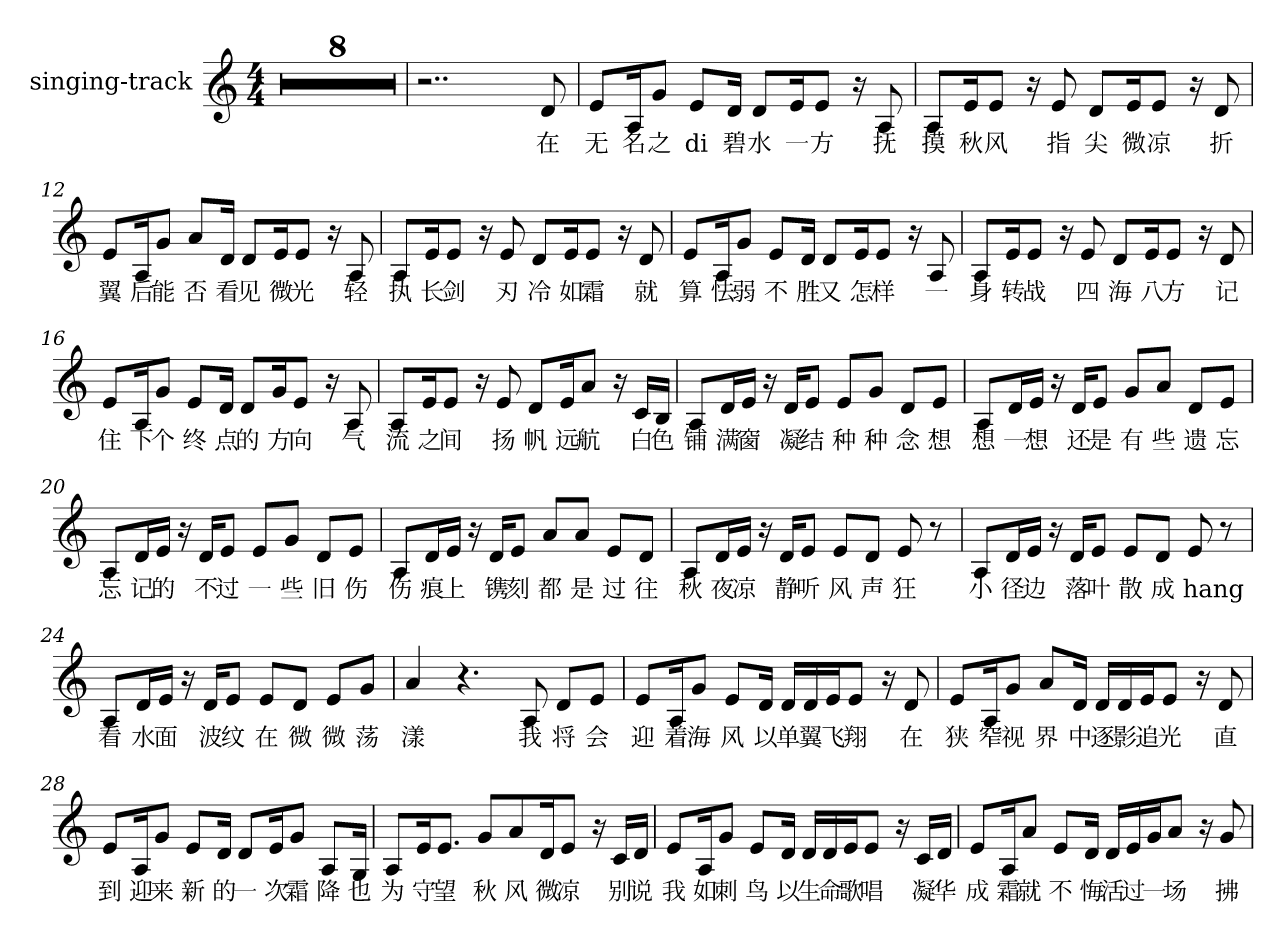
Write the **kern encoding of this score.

**kern	**text
*part1	*part1
*staff1	*staff1
*I"singing-track	*
*clefG2	*
*k[]	*
*a:	*
*M4/4	*
*MM120	*
=1	=1
1r	.
=2	=2
1r	.
=3	=3
1r	.
=4	=4
1r	.
=5	=5
1r	.
=6	=6
1r	.
=7	=7
1r	.
=8	=8
1r	.
=9	=9
2..r	.
8d	在
=10	=10
8e/L	无
16A/K	名
8g/J	之
8e/L	di
16d/Jk	碧
8d/L	水
16e/K	一
8e/J	方
16r	.
8A	抚
=11	=11
8A/L	摸
16e/K	秋
8e/J	风
16r	.
8e	指
8d/L	尖
16e/K	微
8e/J	凉
16r	.
8d	折
=12	=12
8e/L	翼
16A/K	后
8g/J	能
8a/L	否
16d/Jk	看
8d/L	见
16e/K	微
8e/J	光
16r	.
8A	轻
=13	=13
8A/L	执
16e/K	长
8e/J	剑
16r	.
8e	刃
8d/L	冷
16e/K	如
8e/J	霜
16r	.
8d	就
=14	=14
8e/L	算
16A/K	怯
8g/J	弱
8e/L	不
16d/Jk	胜
8d/L	又
16e/K	怎
8e/J	样
16r	.
8A	一
=15	=15
8A/L	身
16e/K	转
8e/J	战
16r	.
8e	四
8d/L	海
16e/K	八
8e/J	方
16r	.
8d	记
=16	=16
8e/L	住
16A/K	下
8g/J	个
8e/L	终
16d/Jk	点
8d/L	的
16g/K	方
8e/J	向
16r	.
8A	气
=17	=17
8A/L	流
16e/K	之
8e/J	间
16r	.
8e	扬
8d/L	帆
16e/K	远
8a/J	航
16r	.
16c/LL	白
16B/JJ	色
=18	=18
8A/L	铺
16d/L	满
16e/JJ	窗
16r	.
16d/KL	凝
8e/J	结
8e/L	种
8g/J	种
8d/L	念
8e/J	想
=19	=19
8A/L	想
16d/L	一
16e/JJ	想
16r	.
16d/KL	还
8e/J	是
8g/L	有
8a/J	些
8d/L	遗
8e/J	忘
=20	=20
8A/L	忘
16d/L	记
16e/JJ	的
16r	.
16d/KL	不
8e/J	过
8e/L	一
8g/J	些
8d/L	旧
8e/J	伤
=21	=21
8A/L	伤
16d/L	痕
16e/JJ	上
16r	.
16d/KL	镌
8e/J	刻
8a/L	都
8a/J	是
8e/L	过
8d/J	往
=22	=22
8A/L	秋
16d/L	夜
16e/JJ	凉
16r	.
16d/KL	静
8e/J	听
8e/L	风
8d/J	声
8e	狂
8r	.
=23	=23
8A/L	小
16d/L	径
16e/JJ	边
16r	.
16d/KL	落
8e/J	叶
8e/L	散
8d/J	成
8e	hang
8r	.
=24	=24
8A/L	看
16d/L	水
16e/JJ	面
16r	.
16d/KL	波
8e/J	纹
8e/L	在
8d/J	微
8e/L	微
8g/J	荡
=25	=25
4a	漾
4.r	.
8A	我
8d/L	将
8e/J	会
=26	=26
8e/L	迎
16A/K	着
8g/J	海
8e/L	风
16d/Jk	以
16d/LL	单
16d/J	翼
16e/K	飞
8e/J	翔
16r	.
8d	在
=27	=27
8e/L	狭
16A/K	窄
8g/J	视
8a/L	界
16d/Jk	中
16d/LL	逐
16d/J	影
16e/K	追
8e/J	光
16r	.
8d	直
=28	=28
8e/L	到
16A/K	迎
8g/J	来
8e/L	新
16d/Jk	的
8d/L	一
16e/K	次
8g/J	霜
8A/L	降
16G/Jk	也
=29	=29
8A/L	为
16e/K	守
8.e/J	望
8g/L	秋
8a/	风
16d/K	微
8e/J	凉
16r	.
16c/LL	别
16d/JJ	说
=30	=30
8e/L	我
16A/K	如
8g/J	刺
8e/L	鸟
16d/Jk	以
16d/LL	生
16d/J	命
16e/K	歌
8e/J	唱
16r	.
16c/LL	凝
16d/JJ	华
=31	=31
8e/L	成
16A/K	霜
8a/J	就
8e/L	不
16d/Jk	悔
16d/LL	活
16e/J	过
16g/K	一
8a/J	场
16r	.
8g	拂
=	=
*-	*-
